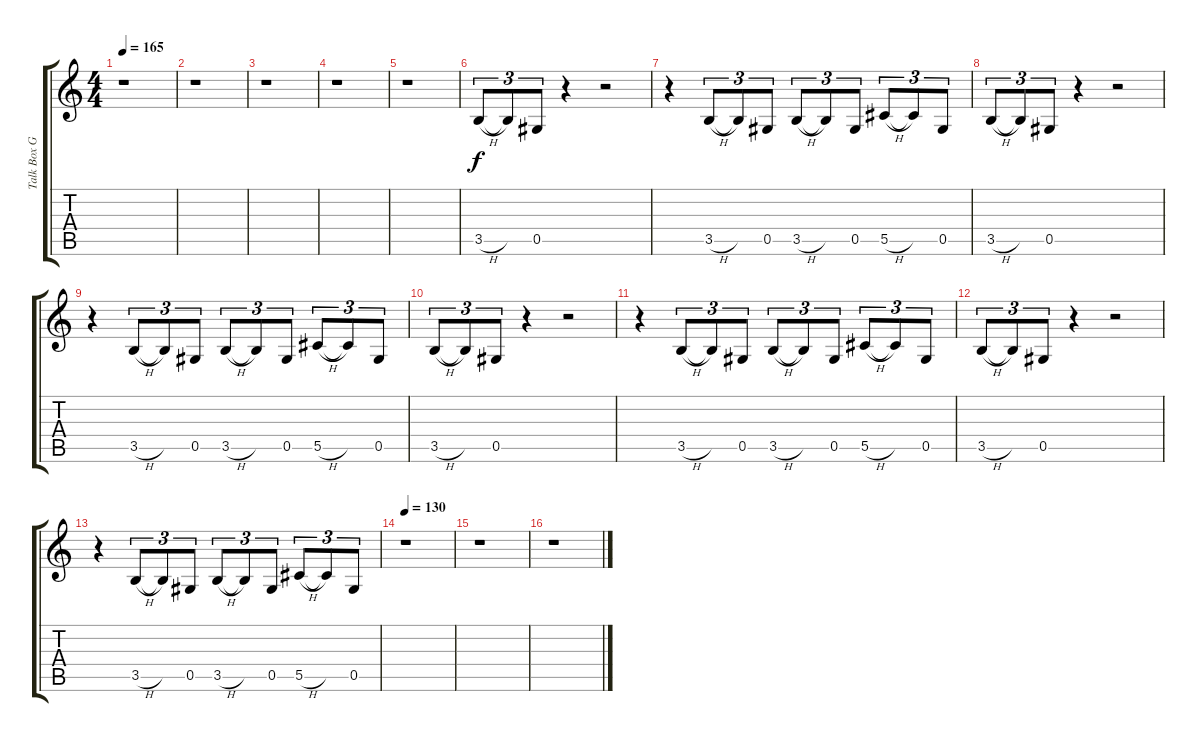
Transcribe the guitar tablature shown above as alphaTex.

\track ("Talk Box Guitar (Slash)" "Talk Box G") {instrument overdrivenguitar}
\staff {score tabs}
\tuning (Eb4 Bb3 Gb3 Db3 Ab2 Eb2) {hide}
\ts (4 4)
\tempo 165
\clef g2
\ks c
r.1{dy f} |
r.1 |
r.1 |
r.1 |
r.1 |
3.5{h}.8{tu (3 2) volume 13} 3.5{t}.8{tu (3 2)} 0.5.8{tu (3 2)} r.4 r.2 |
r.4 3.5{h}.8{tu (3 2)} 3.5{t}.8{tu (3 2)} 0.5.8{tu (3 2)} 3.5{h}.8{tu (3 2)} 3.5{t}.8{tu (3 2)} 0.5.8{tu (3 2)} 5.5{h}.8{tu (3 2)} 5.5{t}.8{tu (3 2)} 0.5.8{tu (3 2)} |
3.5{h}.8{tu (3 2)} 3.5{t}.8{tu (3 2)} 0.5.8{tu (3 2)} r.4 r.2 |
r.4 3.5{h}.8{tu (3 2)} 3.5{t}.8{tu (3 2)} 0.5.8{tu (3 2)} 3.5{h}.8{tu (3 2)} 3.5{t}.8{tu (3 2)} 0.5.8{tu (3 2)} 5.5{h}.8{tu (3 2)} 5.5{t}.8{tu (3 2)} 0.5.8{tu (3 2)} |
3.5{h}.8{tu (3 2)} 3.5{t}.8{tu (3 2)} 0.5.8{tu (3 2)} r.4 r.2 |
r.4 3.5{h}.8{tu (3 2)} 3.5{t}.8{tu (3 2)} 0.5.8{tu (3 2)} 3.5{h}.8{tu (3 2)} 3.5{t}.8{tu (3 2)} 0.5.8{tu (3 2)} 5.5{h}.8{tu (3 2)} 5.5{t}.8{tu (3 2)} 0.5.8{tu (3 2)} |
3.5{h}.8{tu (3 2)} 3.5{t}.8{tu (3 2)} 0.5.8{tu (3 2)} r.4 r.2 |
r.4 3.5{h}.8{tu (3 2)} 3.5{t}.8{tu (3 2)} 0.5.8{tu (3 2)} 3.5{h}.8{tu (3 2)} 3.5{t}.8{tu (3 2)} 0.5.8{tu (3 2)} 5.5{h}.8{tu (3 2)} 5.5{t}.8{tu (3 2)} 0.5.8{tu (3 2)} |
\tempo 130
r.1 |
r.1 |
r.1
